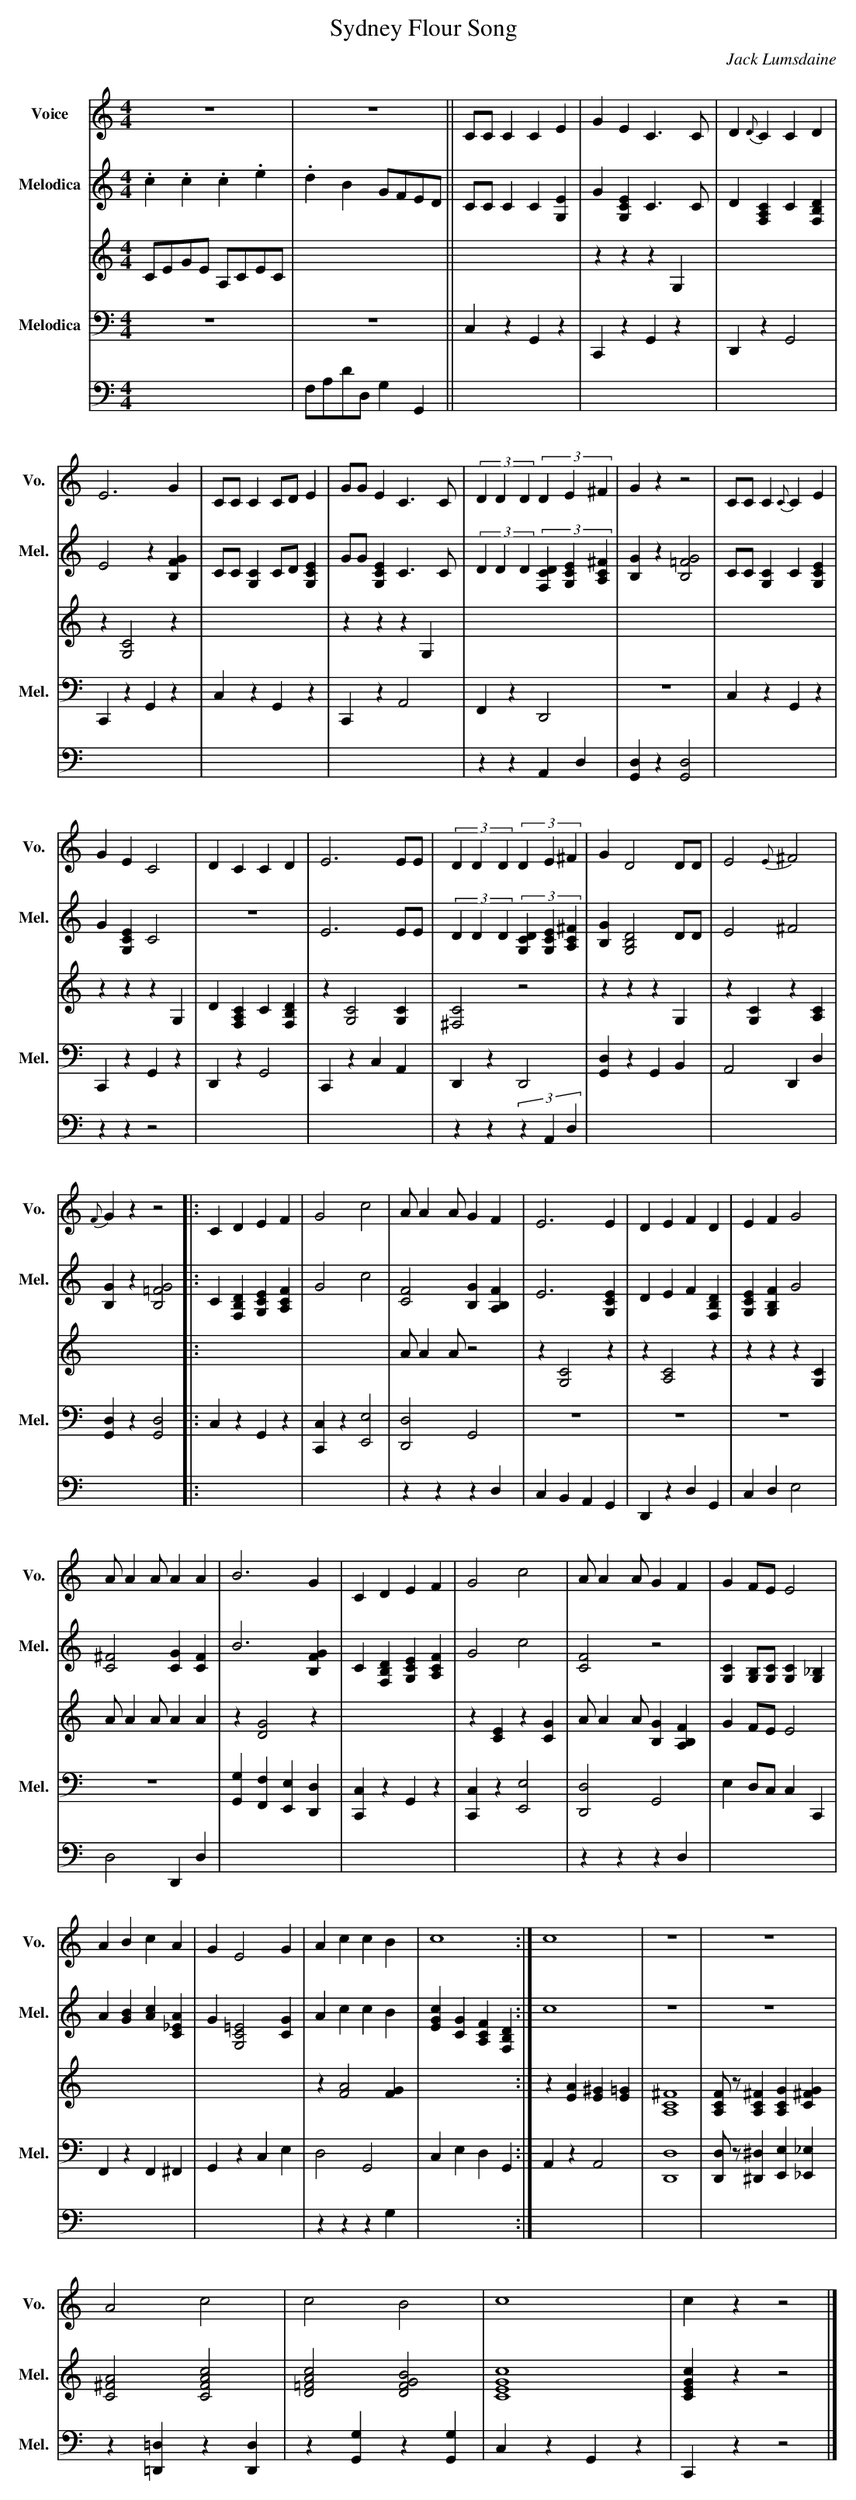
X:1
T:Sydney Flour Song
C:Jack Lumsdaine
L:1/4
M:4/4
K:C
V:1 treble nm="Voice" snm="Vo."
V:2 treble nm="Melodica" snm="Mel."
V:3 treble
V:4 bass nm="Melodica" snm="Mel."
V:5 bass
V:1
z4 | z4 || C/C/ C C E | G E C3/2 C/ | D{D} C C D |$ E3 G | C/C/ C C/D/ E | G/G/ E C3/2 C/ |
(3D D D (3D E ^F | G z z2 | C/C/ C{C} C E |$ G E C2 | D C C D | E3 E/E/ | (3D D D (3D E ^F |
G D2 D/D/ | E2{E} ^F2 |${F} G z z2 |: C D E F | G2 c2 | A/ A A/ G F | E3 E | D E F D | E F G2 |$
A/ A A/ A A | B3 G | C D E F | G2 c2 | A/ A A/ G F | G F/E/ E2 |$ A B c A | G E2 G | A c c B |
c4 :| c4 | z4 | z4 |$ A2 c2 | c2 B2 | c4 | c z z2 |]
V:2
.c .c .c .e | .d B G/F/E/D/ || C/C/ C C [G,E] | G [G,CE] C3/2 C/ | D [F,A,C] C [F,B,D] |$
E2 z [B,FG] | C/C/ [G,C] C/D/ [G,CE] | G/G/ [G,CE] C3/2 C/ | (3D D D (3[F,CD] [G,CE] [A,C^F] |
[B,G] z [B,=FG]2 | C/C/ [G,C] C [G,CE] |$ G [G,CE] C2 | z4 | E3 E/E/ |
(3D D D (3[G,CD] [G,CE] [A,C^F] | [B,G] [G,B,D]2 D/D/ | E2 ^F2 |$ [B,G] z [B,=FG]2 |:
C [F,B,D] [G,CE] [A,CF] | G2 c2 | [CF]2 [B,G] [A,B,F] | E3 [G,CE] | D E F [F,B,D] |
[G,CE] [G,B,F] G2 |$ [C^F]2 [CG] [CF] | B3 [B,FG] | C [F,B,D] [G,CE] [A,CF] | G2 c2 | [CF]2 z2 |
[G,C] [G,B,]/[G,C]/ [G,C] [G,_B,] |$ A [GB] [Ac] [C_EA] | G [G,C=E]2 [CG] | A c c B |
[EGc] [CG] [A,CF] [F,B,D] :| c4 | z4 | z4 |$ [C^FA]2 [CFAc]2 | [D=FAc]2 [DFGB]2 | [CEGc]4 |
[CEGc] z z2 |]
V:3
C/E/G/E/ A,/C/E/C/ | x4 || x4 | z z z G, | x4 |$ z [G,C]2 z | x4 | z z z G, | x4 | x4 | x4 |$
z z z G, | D [F,A,C] C [F,B,D] | z [G,C]2 [G,C] | [^F,C]2 z2 | z z z G, | z [G,C] z [A,C] |$ x4 |:
x4 | x4 | A/ A A/ z2 | z [G,C]2 z | z [A,C]2 z | z z z [G,C] |$ A/ A A/ A A | z [DG]2 z | x4 |
z [CE] z [CG] | A/ A A/ [B,G] [A,B,F] | G F/E/ E2 |$ x4 | x4 | z [FA]2 [FG] | x4 :|
z [EA] [E^G] [E=G] | [A,C^F]4 | [A,CF]/ z/ [A,C^F] [A,CG] [C^FG] |$ x4 | x4 | x4 | x4 |]
V:4
z4 | z4 || C, z G,, z | C,, z G,, z | D,, z G,,2 |$ C,, z G,, z | C, z G,, z | C,, z A,,2 |
F,, z D,,2 | z4 | C, z G,, z |$ C,, z G,, z | D,, z G,,2 | C,, z C, A,, | D,, z D,,2 |
[G,,D,] z G,, B,, | A,,2 D,, D, |$ [G,,D,] z [G,,D,]2 |: C, z G,, z | [C,,C,] z [E,,E,]2 |
[D,,D,]2 G,,2 | z4 | z4 | z4 |$ z4 | [G,,G,] [F,,F,] [E,,E,] [D,,D,] | [C,,C,] z G,, z |
[C,,C,] z [E,,E,]2 | [D,,D,]2 G,,2 | E, D,/C,/ C, C,, |$ F,, z F,, ^F,, | G,, z C, E, | D,2 G,,2 |
C, E, D, G,, :| A,, z A,,2 | [D,,D,]4 | [D,,D,]/ z/ [^D,,^D,] [E,,E,] [_E,,_E,] |$
z [=D,,=D,] z [D,,D,] | z [G,,G,] z [G,,G,] | C, z G,, z | C,, z z2 |]
V:5
x4 | F,/A,/D/D,/ G, G,, || x4 | x4 | x4 |$ x4 | x4 | x4 | z z A,, D, | [G,,D,] z [G,,D,]2 | x4 |$
z z z2 | x4 | x4 | z z (3z A,, D, | x4 | x4 |$ x4 |: x4 | x4 | z z z D, | C, B,, A,, G,, |
D,, z D, G,, | C, D, E,2 |$ D,2 D,, D, | x4 | x4 | x4 | z z z D, | x4 |$ x4 | x4 | z z z G, |
x4 :| x4 | x4 | x4 |$ x4 | x4 | x4 | x4 |]
